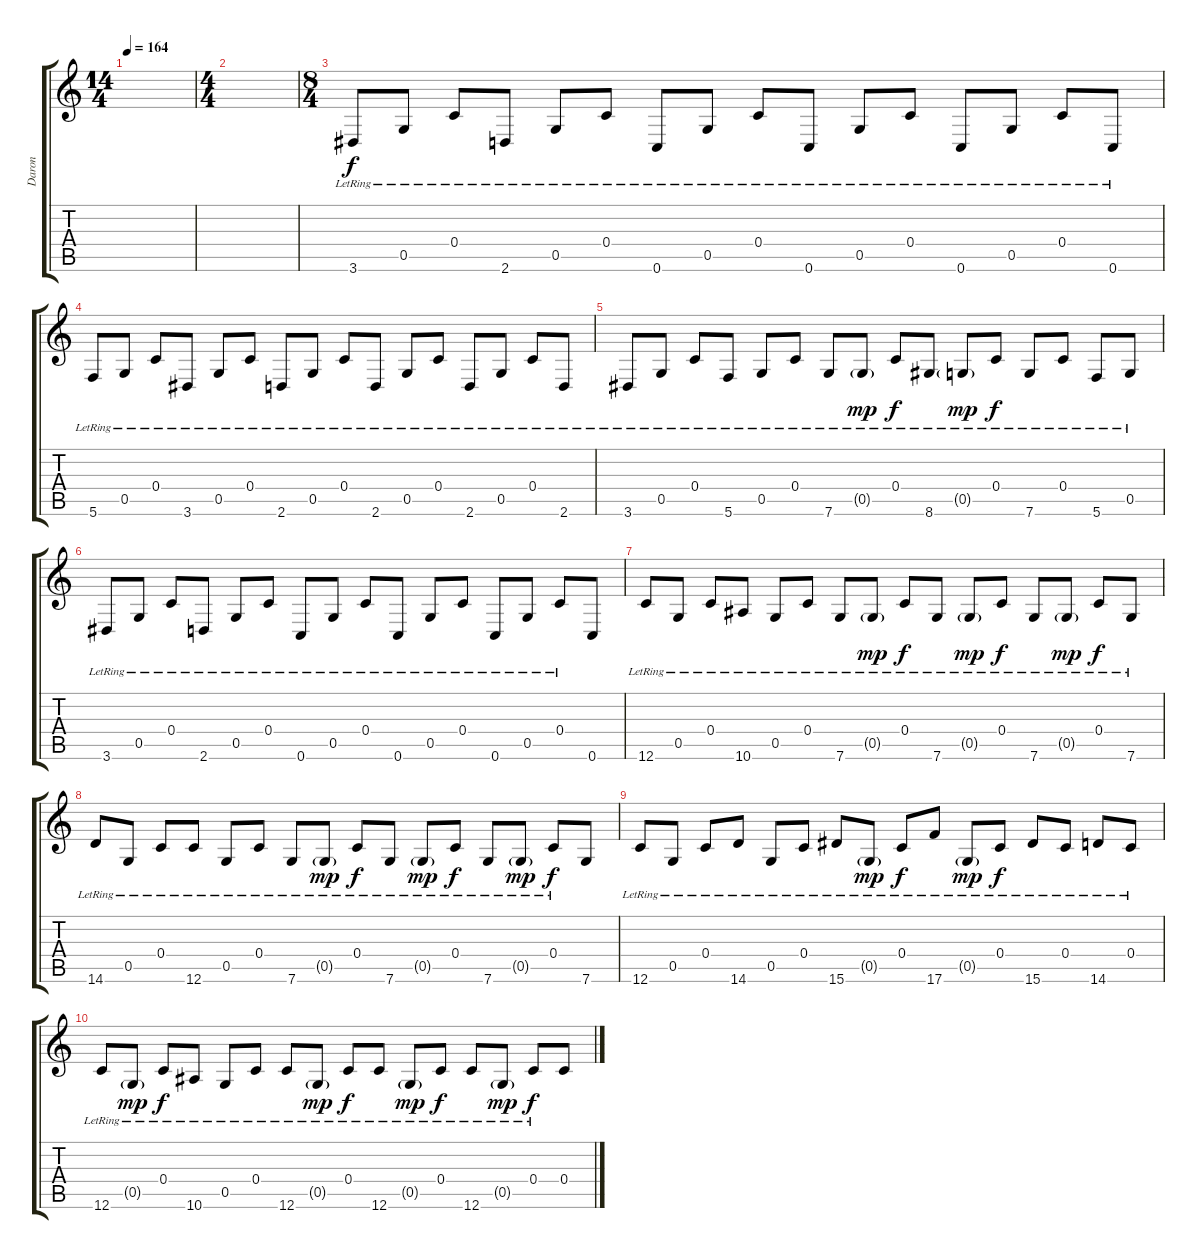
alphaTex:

\track ("Daron" "Daron") {instrument electricguitarclean}
\staff {score tabs}
\tuning (D4 A3 F3 C3 G2 C2) {hide}
\ts (14 4)
\tempo 164
\clef g2
\ks c
|
\ts (4 4)
|
\ts (8 4)
3.6{lr}.8 0.5{lr}.8 0.4{lr}.8 2.6{lr}.8 0.5{lr}.8 0.4{lr}.8 0.6{lr}.8 0.5{lr}.8 0.4{lr}.8 0.6{lr}.8 0.5{lr}.8 0.4{lr}.8 0.6{lr}.8 0.5{lr}.8 0.4{lr}.8 0.6{lr}.8 |
5.6{lr}.8 0.5{lr}.8 0.4{lr}.8 3.6{lr}.8 0.5{lr}.8 0.4{lr}.8 2.6{lr}.8 0.5{lr}.8 0.4{lr}.8 2.6{lr}.8 0.5{lr}.8 0.4{lr}.8 2.6{lr}.8 0.5{lr}.8 0.4{lr}.8 2.6{lr}.8 |
3.6{lr}.8 0.5{lr}.8 0.4{lr}.8 5.6{lr}.8 0.5{lr}.8 0.4{lr}.8 7.6{lr}.8 0.5{g lr}.8{dy mp} 0.4{lr}.8{dy f} 8.6{lr}.8 0.5{g lr}.8{dy mp} 0.4{lr}.8{dy f} 7.6{lr}.8 0.4{lr}.8 5.6{lr}.8 0.5{lr}.8 |
3.6{lr}.8 0.5{lr}.8 0.4{lr}.8 2.6{lr}.8 0.5{lr}.8 0.4{lr}.8 0.6{lr}.8 0.5{lr}.8 0.4{lr}.8 0.6{lr}.8 0.5{lr}.8 0.4{lr}.8 0.6{lr}.8 0.5{lr}.8 0.4{lr}.8 0.6.8 |
12.6{lr}.8 0.5{lr}.8 0.4{lr}.8 10.6{lr}.8 0.5{lr}.8 0.4{lr}.8 7.6{lr}.8 0.5{g lr}.8{dy mp} 0.4{lr}.8{dy f} 7.6{lr}.8 0.5{g lr}.8{dy mp} 0.4{lr}.8{dy f} 7.6{lr}.8 0.5{g lr}.8{dy mp} 0.4{lr}.8{dy f} 7.6{lr}.8 |
14.6{lr}.8 0.5{lr}.8 0.4{lr}.8 12.6{lr}.8 0.5{lr}.8 0.4{lr}.8 7.6{lr}.8 0.5{g lr}.8{dy mp} 0.4{lr}.8{dy f} 7.6{lr}.8 0.5{g lr}.8{dy mp} 0.4{lr}.8{dy f} 7.6{lr}.8 0.5{g lr}.8{dy mp} 0.4{lr}.8{dy f} 7.6.8 |
12.6{lr}.8 0.5{lr}.8 0.4{lr}.8 14.6{lr}.8 0.5{lr}.8 0.4{lr}.8 15.6{lr}.8 0.5{g lr}.8{dy mp} 0.4{lr}.8{dy f} 17.6{lr}.8 0.5{g lr}.8{dy mp} 0.4{lr}.8{dy f} 15.6{lr}.8 0.4{lr}.8 14.6{lr}.8 0.4{lr}.8 |
12.6{lr}.8 0.5{g lr}.8{dy mp} 0.4{lr}.8{dy f} 10.6{lr}.8 0.5{lr}.8 0.4{lr}.8 12.6{lr}.8 0.5{g lr}.8{dy mp} 0.4{lr}.8{dy f} 12.6{lr}.8 0.5{g lr}.8{dy mp} 0.4{lr}.8{dy f} 12.6{lr}.8 0.5{g lr}.8{dy mp} 0.4{lr}.8{dy f} 0.4.8
